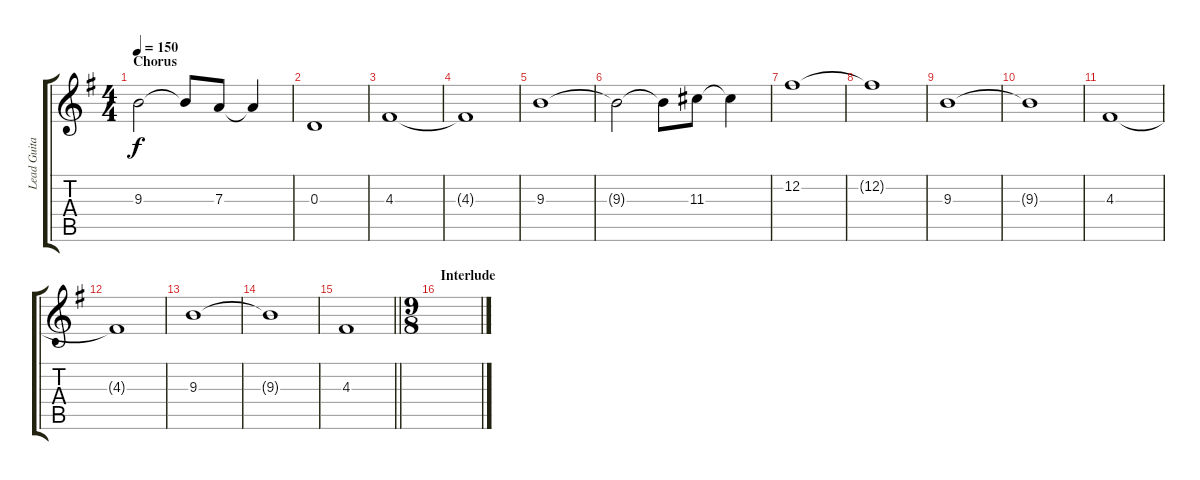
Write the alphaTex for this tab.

\track ("Lead Guitar, Effects" "Lead Guita") {instrument overdrivenguitar}
\staff {score tabs}
\tuning (B3 Gb3 D3 A2 E2 B1) {hide}
\ts (4 4)
\section ("" "Chorus")
\tempo 150
\clef g2
\ks g
9.3.2{dy f volume 13 instrument overdrivenguitar} 9.3{t}.8 7.3.8 7.3{t}.4 |
0.3.1 |
4.3.1 |
4.3{t}.1 |
9.3.1 |
9.3{t}.2 9.3{t}.8 11.3.8 11.3{t}.4 |
12.2.1 |
12.2{t}.1 |
9.3.1 |
9.3{t}.1 |
4.3.1 |
4.3{t}.1 |
9.3.1 |
9.3{t}.1 |
\barLineRight lightlight
4.3.1 |
\ts (9 8)
\section ("" "Interlude")
